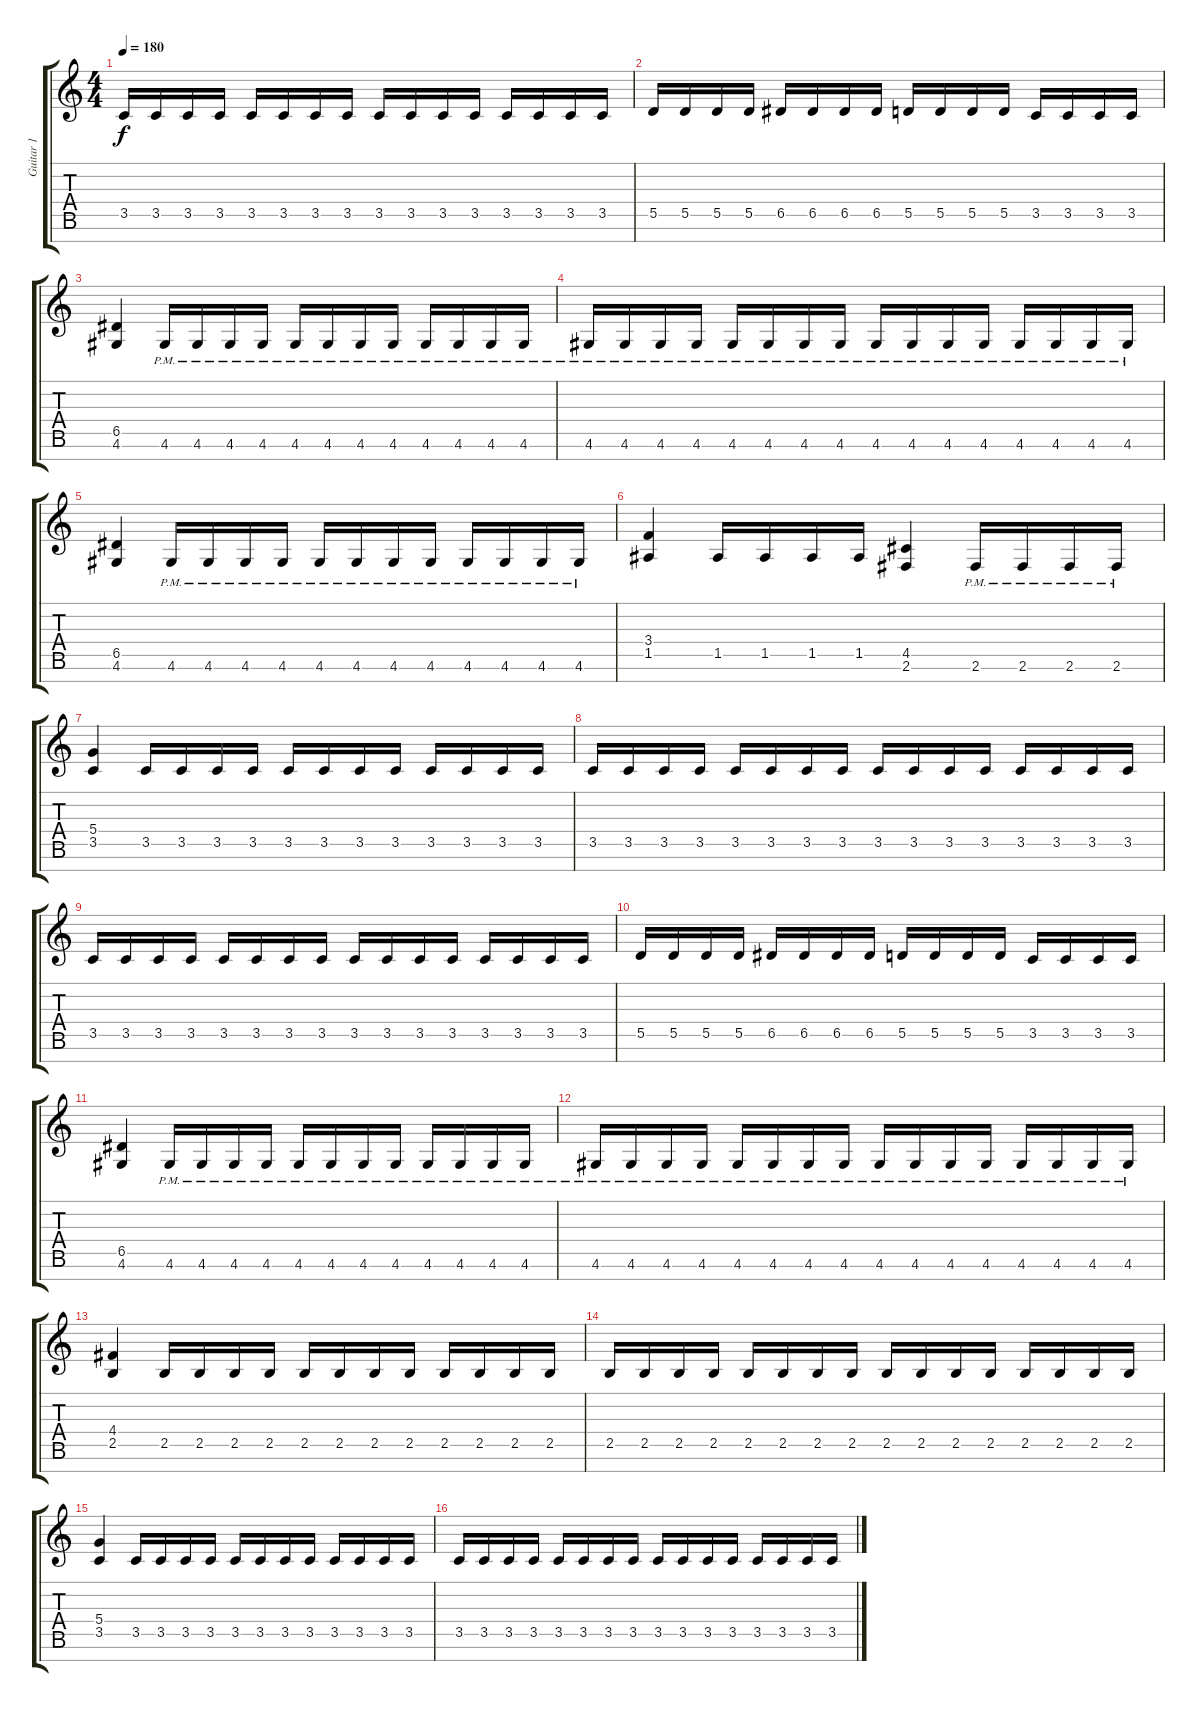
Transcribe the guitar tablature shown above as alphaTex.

\track ("Guitar 1" "Guitar 1") {instrument distortionguitar}
\staff {score tabs}
\tuning (E4 B3 G3 D3 A2 E2 B1) {hide}
\ts (4 4)
\tempo 180
\clef g2
\ks c
3.5.16{dy f} 3.5.16 3.5.16 3.5.16 3.5.16 3.5.16 3.5.16 3.5.16 3.5.16 3.5.16 3.5.16 3.5.16 3.5.16 3.5.16 3.5.16 3.5.16 |
5.5.16 5.5.16 5.5.16 5.5.16 6.5.16 6.5.16 6.5.16 6.5.16 5.5.16 5.5.16 5.5.16 5.5.16 3.5.16 3.5.16 3.5.16 3.5.16 |
(6.5 4.6).4 4.6{pm}.16 4.6{pm}.16 4.6{pm}.16 4.6{pm}.16 4.6{pm}.16 4.6{pm}.16 4.6{pm}.16 4.6{pm}.16 4.6{pm}.16 4.6{pm}.16 4.6{pm}.16 4.6{pm}.16 |
4.6{pm}.16 4.6{pm}.16 4.6{pm}.16 4.6{pm}.16 4.6{pm}.16 4.6{pm}.16 4.6{pm}.16 4.6{pm}.16 4.6{pm}.16 4.6{pm}.16 4.6{pm}.16 4.6{pm}.16 4.6{pm}.16 4.6{pm}.16 4.6{pm}.16 4.6{pm}.16 |
(6.5 4.6).4 4.6{pm}.16 4.6{pm}.16 4.6{pm}.16 4.6{pm}.16 4.6{pm}.16 4.6{pm}.16 4.6{pm}.16 4.6{pm}.16 4.6{pm}.16 4.6{pm}.16 4.6{pm}.16 4.6{pm}.16 |
(3.4 1.5).4 1.5.16 1.5.16 1.5.16 1.5.16 (4.5 2.6).4 2.6{pm}.16 2.6{pm}.16 2.6{pm}.16 2.6{pm}.16 |
(5.4 3.5).4 3.5.16 3.5.16 3.5.16 3.5.16 3.5.16 3.5.16 3.5.16 3.5.16 3.5.16 3.5.16 3.5.16 3.5.16 |
3.5.16 3.5.16 3.5.16 3.5.16 3.5.16 3.5.16 3.5.16 3.5.16 3.5.16 3.5.16 3.5.16 3.5.16 3.5.16 3.5.16 3.5.16 3.5.16 |
3.5.16 3.5.16 3.5.16 3.5.16 3.5.16 3.5.16 3.5.16 3.5.16 3.5.16 3.5.16 3.5.16 3.5.16 3.5.16 3.5.16 3.5.16 3.5.16 |
5.5.16 5.5.16 5.5.16 5.5.16 6.5.16 6.5.16 6.5.16 6.5.16 5.5.16 5.5.16 5.5.16 5.5.16 3.5.16 3.5.16 3.5.16 3.5.16 |
(6.5 4.6).4 4.6{pm}.16 4.6{pm}.16 4.6{pm}.16 4.6{pm}.16 4.6{pm}.16 4.6{pm}.16 4.6{pm}.16 4.6{pm}.16 4.6{pm}.16 4.6{pm}.16 4.6{pm}.16 4.6{pm}.16 |
4.6{pm}.16 4.6{pm}.16 4.6{pm}.16 4.6{pm}.16 4.6{pm}.16 4.6{pm}.16 4.6{pm}.16 4.6{pm}.16 4.6{pm}.16 4.6{pm}.16 4.6{pm}.16 4.6{pm}.16 4.6{pm}.16 4.6{pm}.16 4.6{pm}.16 4.6{pm}.16 |
(4.4 2.5).4 2.5.16 2.5.16 2.5.16 2.5.16 2.5.16 2.5.16 2.5.16 2.5.16 2.5.16 2.5.16 2.5.16 2.5.16 |
2.5.16 2.5.16 2.5.16 2.5.16 2.5.16 2.5.16 2.5.16 2.5.16 2.5.16 2.5.16 2.5.16 2.5.16 2.5.16 2.5.16 2.5.16 2.5.16 |
(5.4 3.5).4 3.5.16 3.5.16 3.5.16 3.5.16 3.5.16 3.5.16 3.5.16 3.5.16 3.5.16 3.5.16 3.5.16 3.5.16 |
3.5.16 3.5.16 3.5.16 3.5.16 3.5.16 3.5.16 3.5.16 3.5.16 3.5.16 3.5.16 3.5.16 3.5.16 3.5.16 3.5.16 3.5.16 3.5.16
